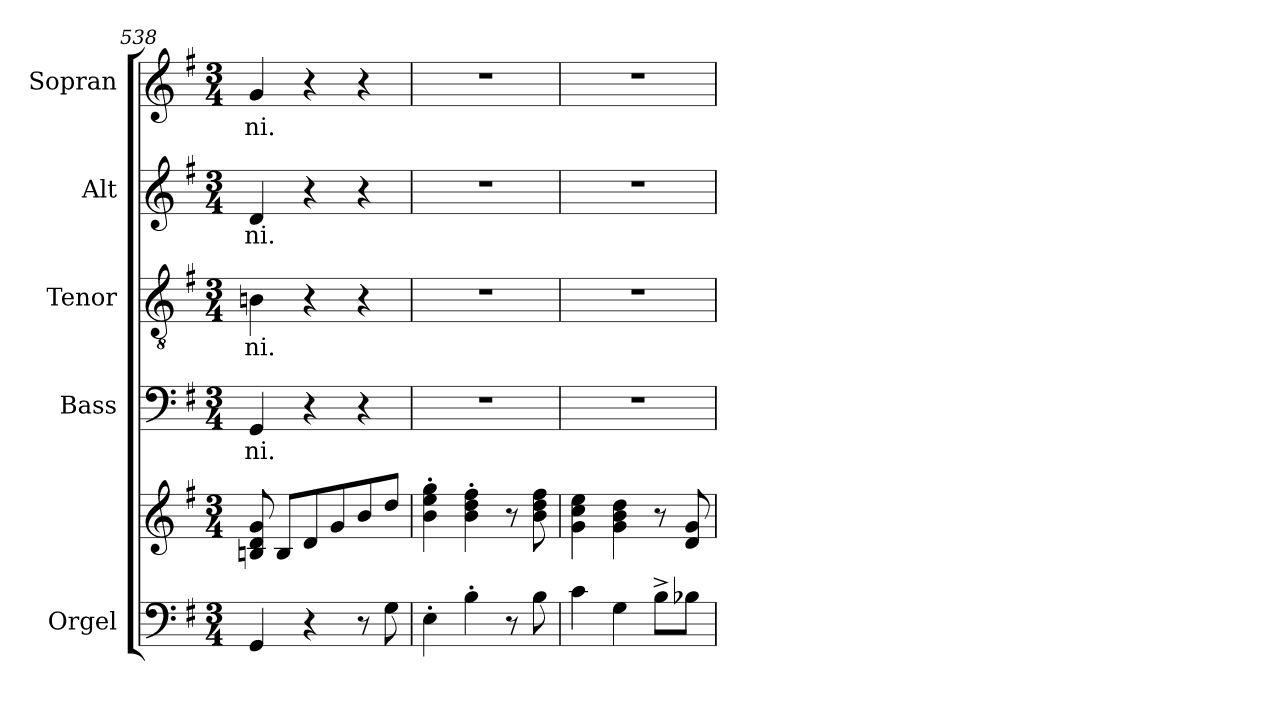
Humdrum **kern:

**kern	**kern	**kern	**text	**kern	**text	**kern	**text	**kern	**text
*part5	*part5	*part4	*part4	*part3	*part3	*part2	*part2	*part1	*part1
*staff6	*staff5	*staff4	*staff4	*staff3	*staff3	*staff2	*staff2	*staff1	*staff1
*I"Orgel	*	*I"Bass	*	*I"Tenor	*	*I"Alt	*	*I"Sopran	*
*I'Org.	*	*I'B	*	*I'T	*	*I'A	*	*I'S	*
*clefF4	*clefG2	*clefF4	*	*clefGv2	*	*clefG2	*	*clefG2	*
*k[f#]	*k[f#]	*k[f#]	*	*k[f#]	*	*k[f#]	*	*k[f#]	*
*G:	*G:	*G:	*	*G:	*	*G:	*	*G:	*
*M3/4	*M3/4	*M3/4	*	*M3/4	*	*M3/4	*	*M3/4	*
=538	=538	=538	=538	=538	=538	=538	=538	=538	=538
!	!	!	!LO:LY:b	!	!LO:LY:b	!	!LO:LY:b	!	!LO:LY:b
4GG/	8Bn/ 8d/ 8g/	4GG/	-ni.	4Bn\	-ni.	4d/	-ni.	4g/	-ni.
.	8B/L	.	.	.	.	.	.	.	.
4r	8d/	4r	.	4r	.	4r	.	4r	.
.	8g/	.	.	.	.	.	.	.	.
8r	8b/	4r	.	4r	.	4r	.	4r	.
8G\	8dd/J	.	.	.	.	.	.	.	.
=539	=539	=539	=539	=539	=539	=539	=539	=539	=539
4E'>\	4b\'> 4ee\'> 4gg\'>	2.r	.	2.r	.	2.r	.	2.r	.
4B'>\	4b\'> 4dd\'> 4ff#\'>	.	.	.	.	.	.	.	.
8r	8r	.	.	.	.	.	.	.	.
8B\	8b\ 8dd\ 8ff#\	.	.	.	.	.	.	.	.
=540	=540	=540	=540	=540	=540	=540	=540	=540	=540
4c\	4g\ 4cc\ 4ee\	2.r	.	2.r	.	2.r	.	2.r	.
4G\	4g\ 4b\ 4dd\	.	.	.	.	.	.	.	.
8B^>\L	8r	.	.	.	.	.	.	.	.
8B-X\J	8d/ 8g/	.	.	.	.	.	.	.	.
=	=	=	=	=	=	=	=	=	=
*-	*-	*-	*-	*-	*-	*-	*-	*-	*-
